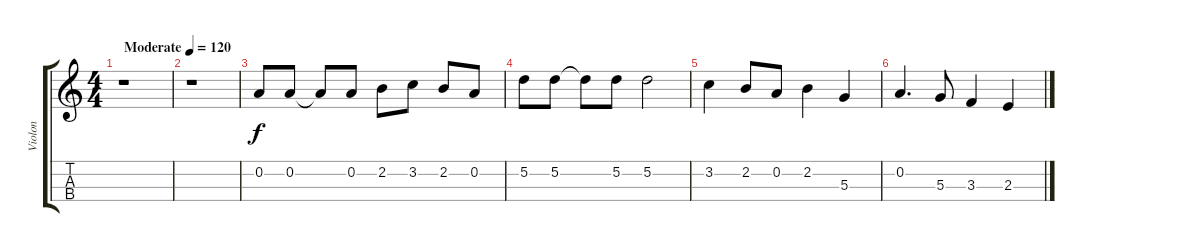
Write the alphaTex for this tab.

\track ("Violon" "Violon") {instrument violin}
\staff {score tabs}
\tuning (E5 A4 D4 G3) {hide}
\ts (4 4)
\tempo (120 "Moderate")
\clef g2
\ks c
r.1{dy f instrument violin} |
r.1 |
0.2.8 0.2.8 0.2{t}.8 0.2.8 2.2.8 3.2.8 2.2.8 0.2.8 |
5.2.8 5.2.8 5.2{t}.8 5.2.8 5.2.2 |
3.2.4 2.2.8 0.2.8 2.2.4 5.3.4 |
0.2.4{d} 5.3.8 3.3.4 2.3.4
